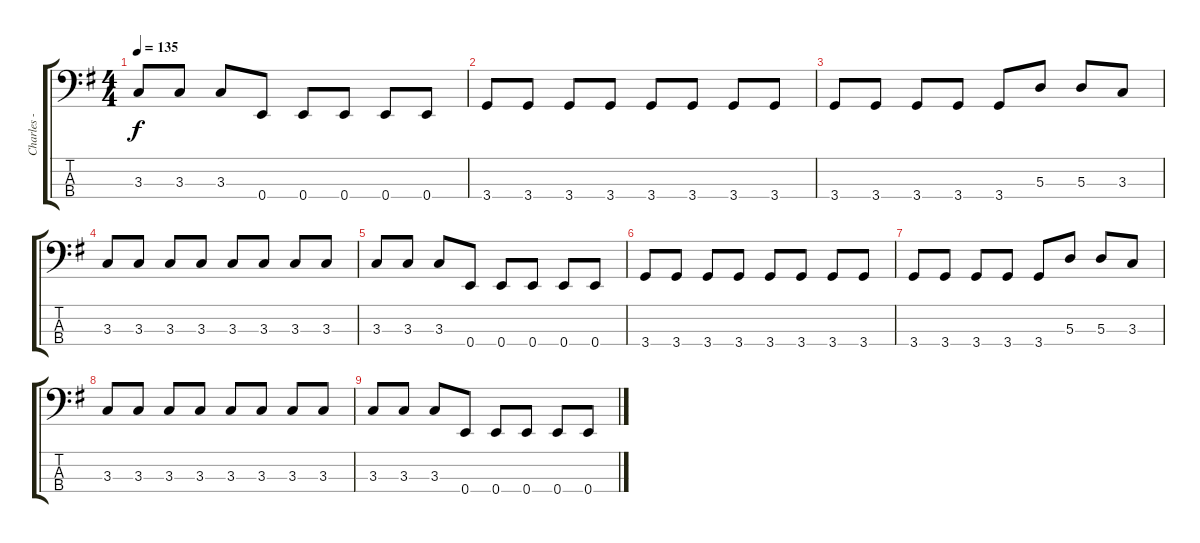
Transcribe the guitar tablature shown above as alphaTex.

\track ("Charles - Bass" "Charles - ") {instrument electricbasspick}
\staff {score tabs}
\tuning (G2 D2 A1 E1) {hide}
\ts (4 4)
\tempo 135
\clef f4
\ks g
3.3.8{dy f} 3.3.8 3.3.8 0.4.8 0.4.8 0.4.8 0.4.8 0.4.8 |
3.4.8{volume 5} 3.4.8 3.4.8 3.4.8 3.4.8 3.4.8 3.4.8 3.4.8 |
3.4.8 3.4.8 3.4.8 3.4.8 3.4.8 5.3.8 5.3.8 3.3.8 |
3.3.8 3.3.8 3.3.8 3.3.8 3.3.8 3.3.8 3.3.8 3.3.8 |
3.3.8 3.3.8 3.3.8 0.4.8 0.4.8 0.4.8 0.4.8 0.4.8 |
3.4.8{volume 0} 3.4.8 3.4.8 3.4.8 3.4.8 3.4.8 3.4.8 3.4.8 |
3.4.8 3.4.8 3.4.8 3.4.8 3.4.8 5.3.8 5.3.8 3.3.8 |
3.3.8 3.3.8 3.3.8 3.3.8 3.3.8 3.3.8 3.3.8 3.3.8 |
3.3.8 3.3.8 3.3.8 0.4.8 0.4.8 0.4.8 0.4.8 0.4.8
